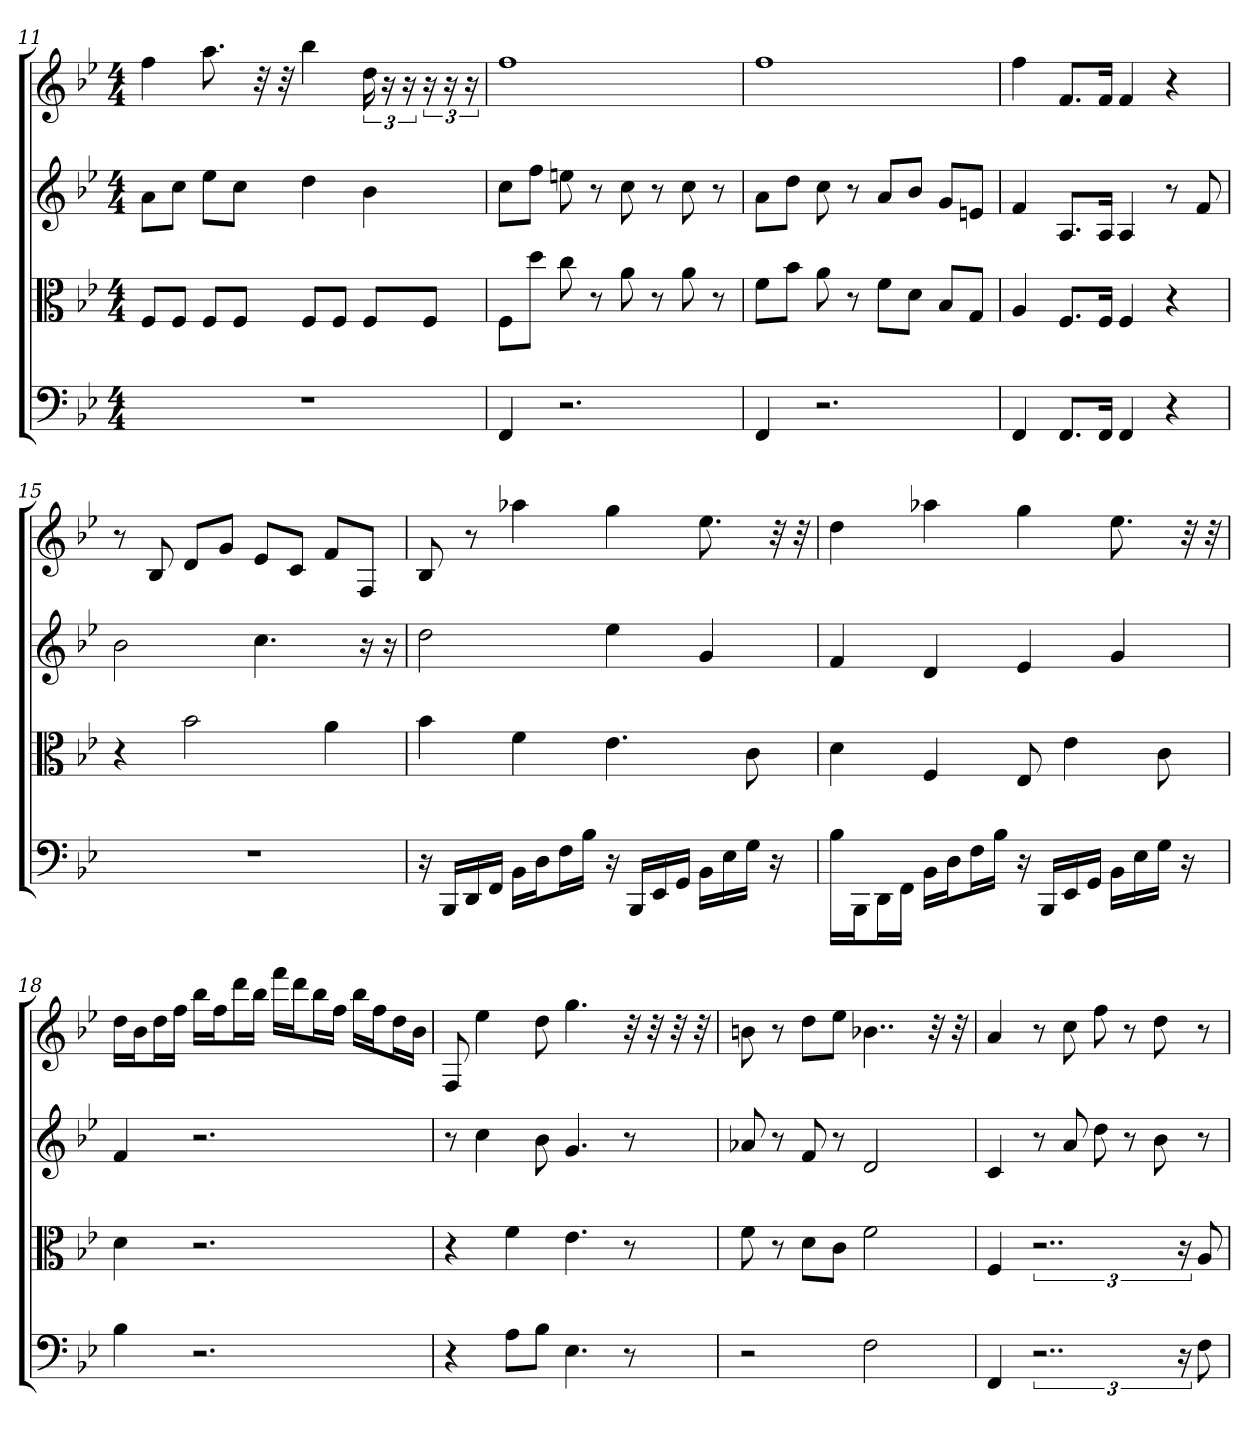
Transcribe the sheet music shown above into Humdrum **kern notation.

**kern	**kern	**kern	**kern
*part4	*part3	*part2	*part1
*staff4	*staff3	*staff2	*staff1
*clefF4	*clefC3	*clefG2	*clefG2
*k[b-e-]	*k[b-e-]	*k[b-e-]	*k[b-e-]
*B-:	*B-:	*B-:	*B-:
*M4/4	*M4/4	*M4/4	*M4/4
=11	=11	=11	=11
1r	8F/L	8a\L	4ff
.	8F/J	8cc\J	.
.	8F/L	8ee-\L	8.aa
.	8F/J	8cc\J	.
.	.	.	32r
.	.	.	32r
.	8F/L	4dd	4bb-
.	8F/J	.	.
.	8F/L	4b-	24dd
.	.	.	24r
.	.	.	24r
.	8F/J	.	24r
.	.	.	24r
.	.	.	24r
=12	=12	=12	=12
4FF	8F\L	8cc\L	1ff
.	8dd\J	8ff\J	.
2.r	8cc	8een	.
.	8r	8r	.
.	8a	8cc	.
.	8r	8r	.
.	8a	8cc	.
.	8r	8r	.
=13	=13	=13	=13
4FF	8f\L	8a\L	1ff
.	8b-\J	8dd\J	.
2.r	8a	8cc	.
.	8r	8r	.
.	8f\L	8a/L	.
.	8d\J	8b-/J	.
.	8B-/L	8g/L	.
.	8G/J	8en/J	.
=14	=14	=14	=14
4FF	4A	4f	4ff
8.FF/L	8.F/L	8.A/L	8.f/L
16FF/Jk	16F/Jk	16A/Jk	16f/Jk
4FF	4F	4A	4f
4r	4r	8r	4r
.	.	8f	.
=15	=15	=15	=15
1r	4r	2b-	8r
.	.	.	8B-
.	2b-	.	8d/L
.	.	.	8g/J
.	.	4.cc	8e-/L
.	.	.	8c/J
.	4a	.	8f/L
.	.	16r	8F/J
.	.	16r	.
=16	=16	=16	=16
16r	4b-	2dd	8B-
16BBB-/LL	.	.	.
16DD/	.	.	8r
16FF/JJ	.	.	.
16BB-\LL	4f	.	4aa-X
16D\J	.	.	.
16F\L	.	.	.
16B-\JJ	.	.	.
16r	4.e-	4ee-	4gg
16BBB-/LL	.	.	.
16EE-/	.	.	.
16GG/JJ	.	.	.
16BB-\LL	.	4g	8.ee-
16E-\	.	.	.
16G\JJ	8c	.	.
16r	.	.	32r
.	.	.	32r
=17	=17	=17	=17
16B-\LL	4d	4f	4dd
16BBB-\J	.	.	.
16DD\L	.	.	.
16FF\JJ	.	.	.
16BB-\LL	4F	4d	4aa-X
16D\J	.	.	.
16F\L	.	.	.
16B-\JJ	.	.	.
16r	8E-	4e-	4gg
16BBB-/LL	.	.	.
16EE-/	4e-	.	.
16GG/JJ	.	.	.
16BB-\LL	.	4g	8.ee-
16E-\	.	.	.
16G\JJ	8c	.	.
16r	.	.	32r
.	.	.	32r
=18	=18	=18	=18
4B-	4d	4f	16dd\LL
.	.	.	16b-\J
.	.	.	16dd\L
.	.	.	16ff\JJ
2.r	2.r	2.r	16bb-\LL
.	.	.	16ff\J
.	.	.	16ddd\L
.	.	.	16bb-\JJ
.	.	.	16fff\LL
.	.	.	16ddd\J
.	.	.	16bb-\L
.	.	.	16ff\JJ
.	.	.	16bb-\LL
.	.	.	16ff\J
.	.	.	16dd\L
.	.	.	16b-\JJ
=19	=19	=19	=19
4r	4r	8r	8F
.	.	4cc	4ee-
8A\L	4f	.	.
8B-\J	.	8b-	8dd
4.E-	4.e-	4.g	4.gg
8r	8r	8r	32r
.	.	.	32r
.	.	.	32r
.	.	.	32r
=20	=20	=20	=20
2r	8f	8a-X	8bn
.	8r	8r	8r
.	8d\L	8f	8dd\L
.	8c\J	8r	8ee-\J
2F	2f	2d	4..b-X
.	.	.	32r
.	.	.	32r
=21	=21	=21	=21
4FF	4F	4c	4a
3..r	3..r	8r	8r
.	.	8a	8cc
.	.	8dd	8ff
.	.	8r	8r
.	.	8b-	8dd
24r	24r	.	.
8F	8A	8r	8r
=	=	=	=
*-	*-	*-	*-
